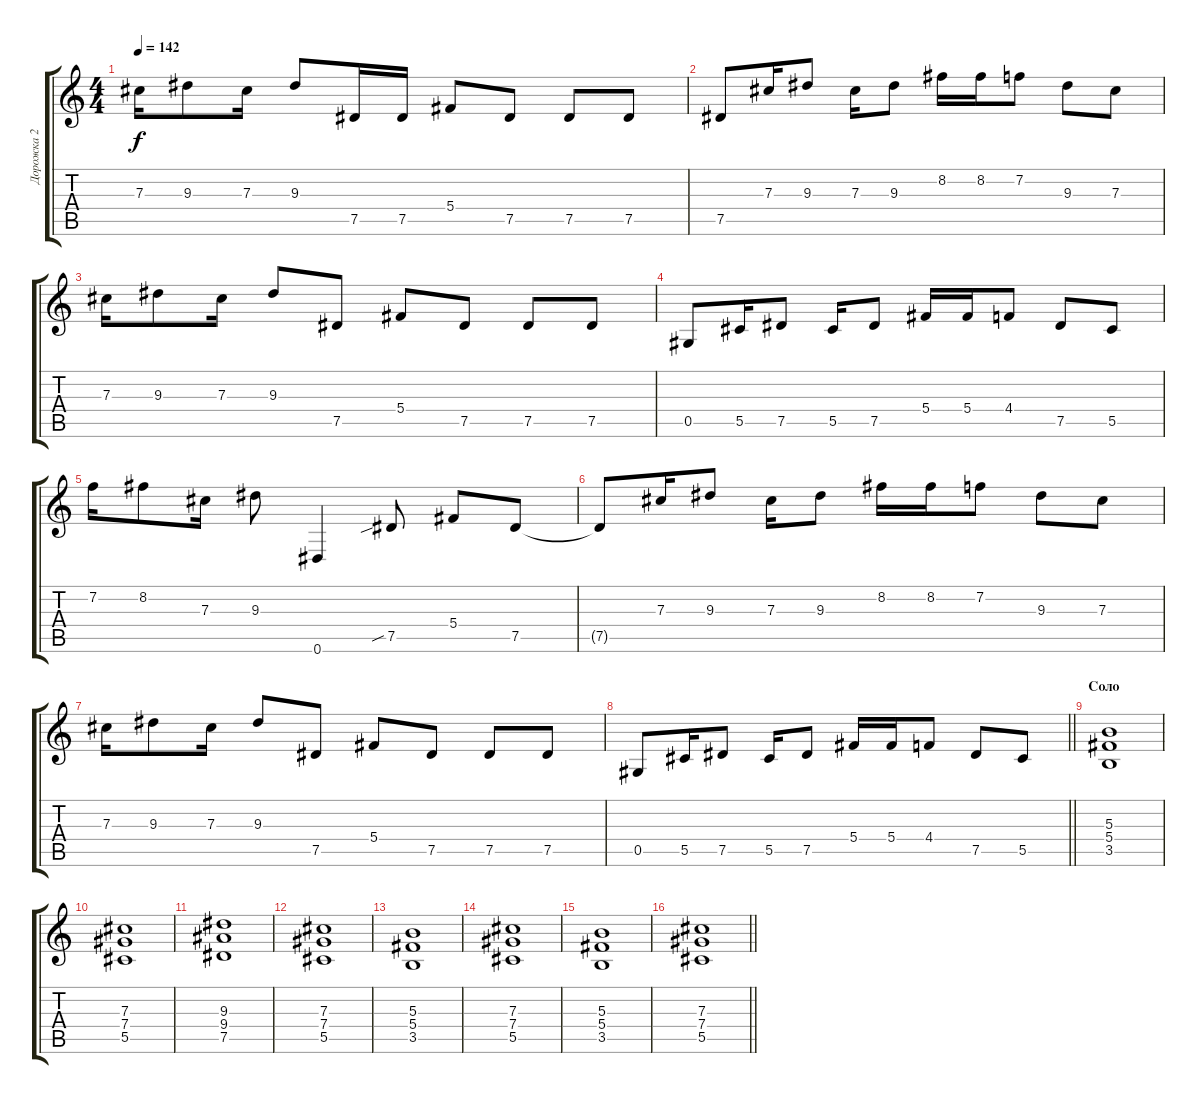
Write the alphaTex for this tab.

\track ("Дорожка 2" "Дорожка 2") {instrument distortionguitar}
\staff {score tabs}
\tuning (Eb4 Bb3 Gb3 Db3 Ab2 Eb2) {hide}
\ts (4 4)
\tempo 142
\clef g2
\ks c
7.3.16{dy f} 9.3.8 7.3.16 9.3.8 7.5.16 7.5.16 5.4.8 7.5.8 7.5.8 7.5.8 |
7.5.8 7.3.16 9.3.8 7.3.16 9.3.8 8.2.16 8.2.16 7.2.8 9.3.8 7.3.8 |
7.3.16 9.3.8 7.3.16 9.3.8 7.5.8 5.4.8 7.5.8 7.5.8 7.5.8 |
0.5.8 5.5.16 7.5.8 5.5.16 7.5.8 5.4.16 5.4.16 4.4.8 7.5.8 5.5.8 |
7.2.16 8.2.8 7.3.16 9.3.8 0.6.4 7.5{sib}.8 5.4.8 7.5.8 |
7.5{t}.8 7.3.16 9.3.8 7.3.16 9.3.8 8.2.16 8.2.16 7.2.8 9.3.8 7.3.8 |
7.3.16 9.3.8 7.3.16 9.3.8 7.5.8 5.4.8 7.5.8 7.5.8 7.5.8 |
\barLineRight lightlight
0.5.8 5.5.16 7.5.8 5.5.16 7.5.8 5.4.16 5.4.16 4.4.8 7.5.8 5.5.8 |
\section ("" "Соло")
(5.3 5.4 3.5).1{instrument distortionguitar} |
(7.3 7.4 5.5).1 |
(9.3 9.4 7.5).1 |
(7.3 7.4 5.5).1 |
(5.3 5.4 3.5).1 |
(7.3 7.4 5.5).1 |
(5.3 5.4 3.5).1 |
\barLineRight lightlight
(7.3 7.4 5.5).1
